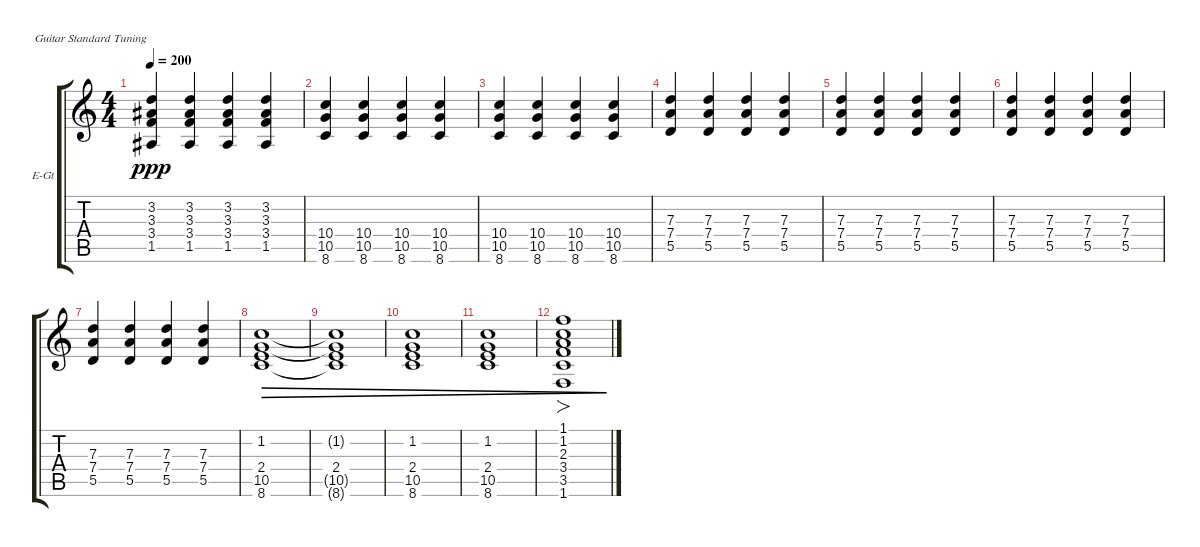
\defaultSystemsLayout 4
\bracketExtendMode groupsimilarinstruments
\firstSystemTrackNameOrientation horizontal
\otherSystemsTrackNameOrientation horizontal
\track ("Electric Guitar" "E-Gt") {instrument overdrivenguitar}
\staff {score tabs}
\tuning (E4 B3 G3 D3 A2 E2)
\ts (4 4)
\tempo 200
\clef g2
\scale
0.333333
\ks c
(3.2 3.3 3.4 1.5).4{dy ppp} (3.2 3.3 3.4 1.5).4 (3.2 3.3 3.4 1.5).4 (3.2 3.3 3.4 1.5).4 |
\scale
0.333333 (8.6 10.5 10.4).4 (8.6 10.5 10.4).4 (8.6 10.5 10.4).4 (8.6 10.5 10.4).4 |
\scale
0.333333 (8.6 10.5 10.4).4 (8.6 10.5 10.4).4 (8.6 10.5 10.4).4 (8.6 10.5 10.4).4 |
\scale
0.333333 (7.3 7.4 5.5).4 (7.3 7.4 5.5).4 (7.3 7.4 5.5).4 (7.3 7.4 5.5).4 |
\scale
0.333333 (7.3 7.4 5.5).4 (7.3 7.4 5.5).4 (7.3 7.4 5.5).4 (7.3 7.4 5.5).4 |
\scale
0.333333 (7.3 7.4 5.5).4 (7.3 7.4 5.5).4 (7.3 7.4 5.5).4 (7.3 7.4 5.5).4 |
\scale
0.333333 (7.3 7.4 5.5).4 (7.3 7.4 5.5).4 (7.3 7.4 5.5).4 (7.3 7.4 5.5).4 |
\scale
0.333333 (8.6 10.5 2.4 1.2).1{dec} |
\scale
0.333333 (8.6{t} 2.4 10.5{t} 1.2{t}).1{dec} |
\scale
0.333333 (8.6 10.5 2.4 1.2).1{dec} |
\scale
0.333333 (8.6 2.4 10.5 1.2).1{dec} |
\scale
0.333333 (1.1 1.2 2.3 3.4 3.5 1.6).1{fo dec} |
\scale
0.333333 |
\scale
0.333333 |
\scale
0.333333
